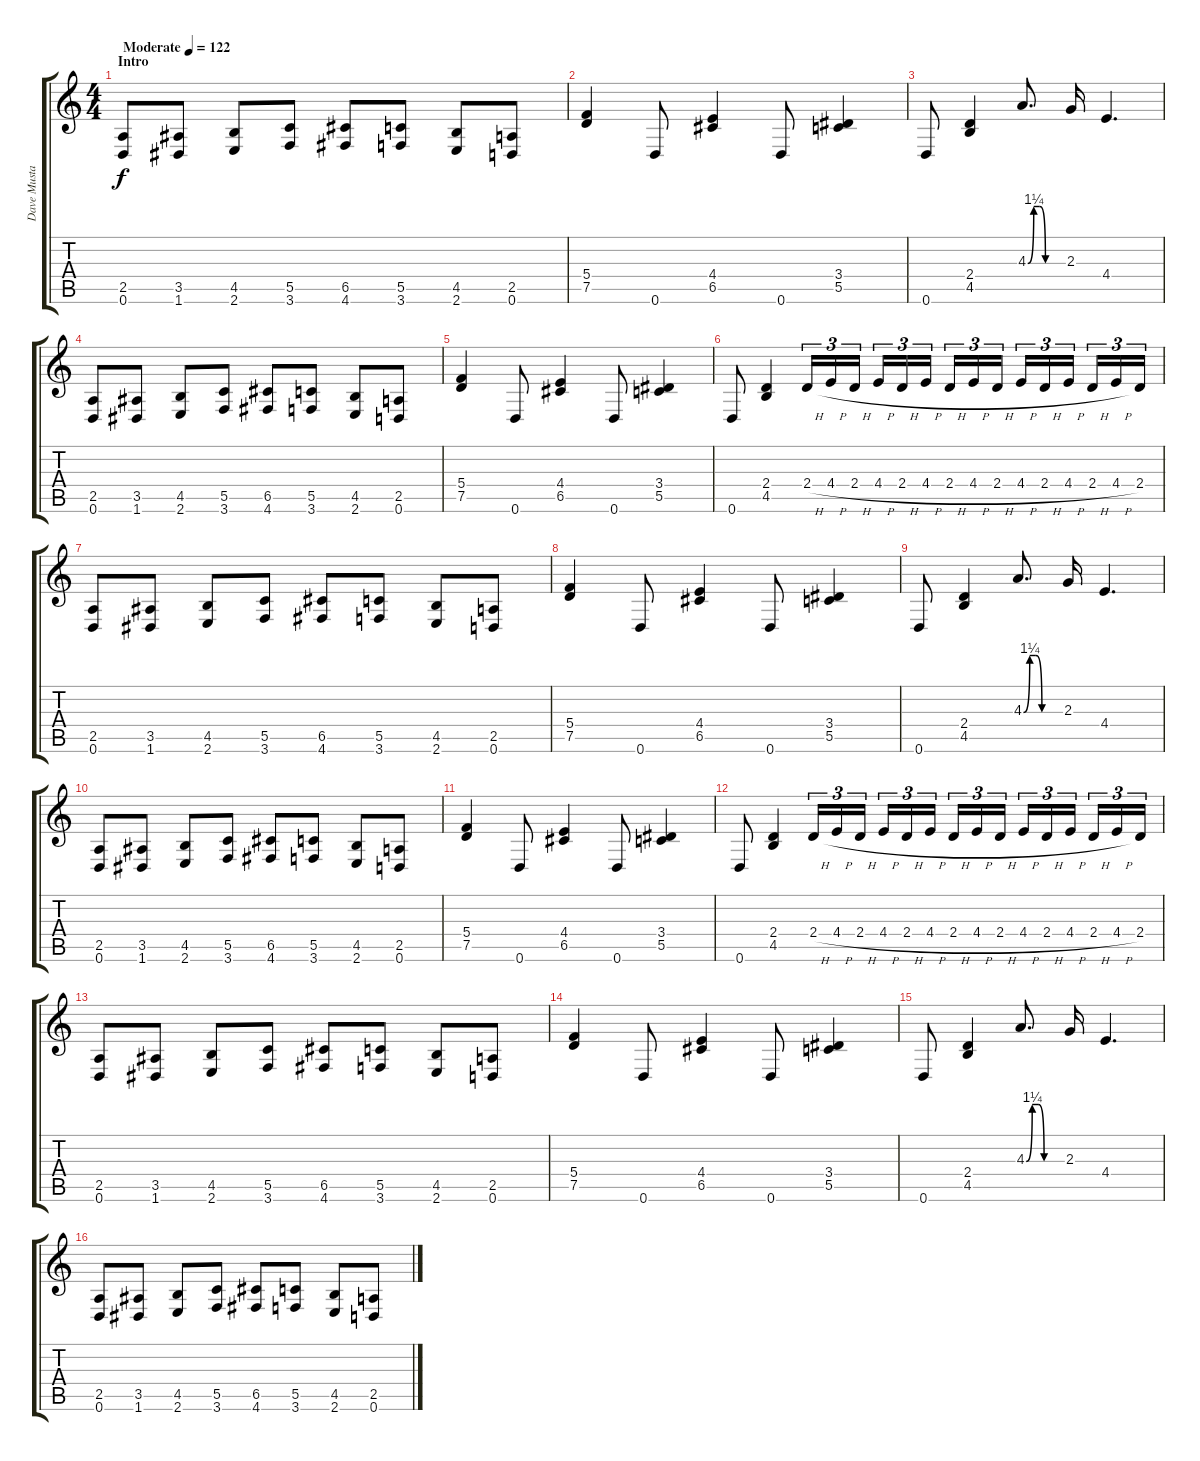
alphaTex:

\track ("Dave Mustaine" "Dave Musta") {instrument distortionguitar}
\staff {score tabs}
\tuning (D4 A3 F3 C3 G2 D2) {hide}
\ts (4 4)
\section ("" "Intro")
\tempo (122 "Moderate")
\clef g2
\ks c
(2.5 0.6).8{dy f instrument distortionguitar} (3.5 1.6).8 (4.5 2.6).8 (5.5 3.6).8 (6.5 4.6).8 (5.5 3.6).8 (4.5 2.6).8 (2.5 0.6).8 |
(5.4 7.5).4 0.6.8 (4.4 6.5).4 0.6.8 (3.4 5.5).4 |
0.6.8 (2.4 4.5).4 4.3{be (custom 0 0 10 5 20 5 30 0 60 0)}.8{d} 2.3.16 4.4.4{d} |
(2.5 0.6).8 (3.5 1.6).8 (4.5 2.6).8 (5.5 3.6).8 (6.5 4.6).8 (5.5 3.6).8 (4.5 2.6).8 (2.5 0.6).8 |
(5.4 7.5).4 0.6.8 (4.4 6.5).4 0.6.8 (3.4 5.5).4 |
0.6.8 (2.4 4.5).4 2.4{h}.16{tu (3 2)} 4.4{h}.16{tu (3 2)} 2.4{h}.16{tu (3 2)} 4.4{h}.16{tu (3 2)} 2.4{h}.16{tu (3 2)} 4.4{h}.16{tu (3 2) beam splitsecondary} 2.4{h}.16{tu (3 2)} 4.4{h}.16{tu (3 2)} 2.4{h}.16{tu (3 2)} 4.4{h}.16{tu (3 2)} 2.4{h}.16{tu (3 2)} 4.4{h}.16{tu (3 2) beam splitsecondary} 2.4{h}.16{tu (3 2)} 4.4{h}.16{tu (3 2)} 2.4.16{tu (3 2)} |
(2.5 0.6).8 (3.5 1.6).8 (4.5 2.6).8 (5.5 3.6).8 (6.5 4.6).8 (5.5 3.6).8 (4.5 2.6).8 (2.5 0.6).8 |
(5.4 7.5).4 0.6.8 (4.4 6.5).4 0.6.8 (3.4 5.5).4 |
0.6.8 (2.4 4.5).4 4.3{be (custom 0 0 10 5 20 5 30 0 60 0)}.8{d} 2.3.16 4.4.4{d} |
(2.5 0.6).8 (3.5 1.6).8 (4.5 2.6).8 (5.5 3.6).8 (6.5 4.6).8 (5.5 3.6).8 (4.5 2.6).8 (2.5 0.6).8 |
(5.4 7.5).4 0.6.8 (4.4 6.5).4 0.6.8 (3.4 5.5).4 |
0.6.8 (2.4 4.5).4 2.4{h}.16{tu (3 2)} 4.4{h}.16{tu (3 2)} 2.4{h}.16{tu (3 2)} 4.4{h}.16{tu (3 2)} 2.4{h}.16{tu (3 2)} 4.4{h}.16{tu (3 2) beam splitsecondary} 2.4{h}.16{tu (3 2)} 4.4{h}.16{tu (3 2)} 2.4{h}.16{tu (3 2)} 4.4{h}.16{tu (3 2)} 2.4{h}.16{tu (3 2)} 4.4{h}.16{tu (3 2) beam splitsecondary} 2.4{h}.16{tu (3 2)} 4.4{h}.16{tu (3 2)} 2.4.16{tu (3 2)} |
(2.5 0.6).8 (3.5 1.6).8 (4.5 2.6).8 (5.5 3.6).8 (6.5 4.6).8 (5.5 3.6).8 (4.5 2.6).8 (2.5 0.6).8 |
(5.4 7.5).4 0.6.8 (4.4 6.5).4 0.6.8 (3.4 5.5).4 |
0.6.8 (2.4 4.5).4 4.3{be (custom 0 0 10 5 20 5 30 0 60 0)}.8{d} 2.3.16 4.4.4{d} |
(2.5 0.6).8 (3.5 1.6).8 (4.5 2.6).8 (5.5 3.6).8 (6.5 4.6).8 (5.5 3.6).8 (4.5 2.6).8 (2.5 0.6).8
